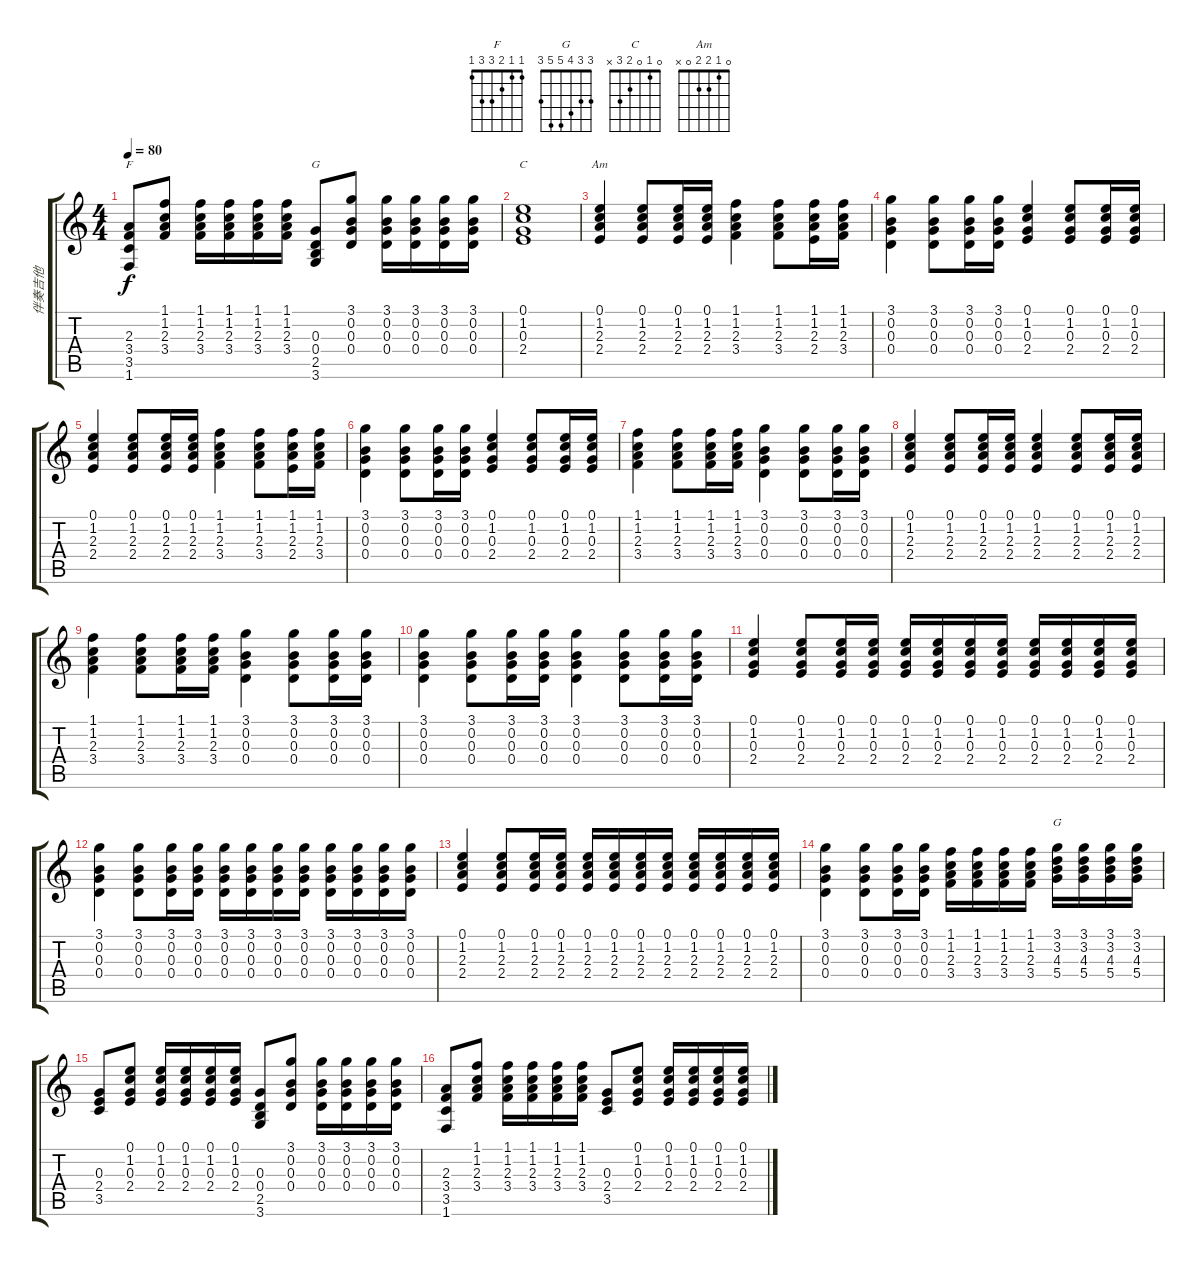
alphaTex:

\track ("伴奏吉他" "伴奏吉他") {instrument acousticguitarsteel}
\staff {score tabs}
\tuning (E4 B3 G3 D3 A2 E2) {hide}
\chord ("F" 1 1 2 3 3 1)
\chord ("G" 3 0 0 0 2 3)
\chord ("C" 0 1 0 2 3 x)
\chord ("Am" 0 1 2 2 0 x)
\chord ("G" 3 3 4 5 5 3)
\ts (4 4)
\tempo 80
\clef g2
\ks c
(2.3 3.4 3.5 1.6).8{ch "F" dy f} (1.1 1.2 2.3 3.4).8 (1.1 1.2 2.3 3.4).16 (1.1 1.2 2.3 3.4).16 (1.1 1.2 2.3 3.4).16 (1.1 1.2 2.3 3.4).16 (0.3 0.4 2.5 3.6).8{ch "G"} (3.1 0.2 0.3 0.4).8 (3.1 0.2 0.3 0.4).16 (3.1 0.2 0.3 0.4).16 (3.1 0.2 0.3 0.4).16 (3.1 0.2 0.3 0.4).16 |
(0.1 1.2 0.3 2.4).1{ch "C"} |
(0.1 1.2 2.3 2.4).4{ch "Am"} (0.1 1.2 2.3 2.4).8 (0.1 1.2 2.3 2.4).16 (0.1 1.2 2.3 2.4).16 (1.1 1.2 2.3 3.4).4 (1.1 1.2 2.3 3.4).8 (1.1 1.2 2.3 2.4).16 (1.1 1.2 2.3 3.4).16 |
(3.1 0.2 0.3 0.4).4 (3.1 0.2 0.3 0.4).8 (3.1 0.2 0.3 0.4).16 (3.1 0.2 0.3 0.4).16 (0.1 1.2 0.3 2.4).4 (0.1 1.2 0.3 2.4).8 (0.1 1.2 0.3 2.4).16 (0.1 1.2 0.3 2.4).16 |
(0.1 1.2 2.3 2.4).4 (0.1 1.2 2.3 2.4).8 (0.1 1.2 2.3 2.4).16 (0.1 1.2 2.3 2.4).16 (1.1 1.2 2.3 3.4).4 (1.1 1.2 2.3 3.4).8 (1.1 1.2 2.3 2.4).16 (1.1 1.2 2.3 3.4).16 |
(3.1 0.2 0.3 0.4).4 (3.1 0.2 0.3 0.4).8 (3.1 0.2 0.3 0.4).16 (3.1 0.2 0.3 0.4).16 (0.1 1.2 0.3 2.4).4 (0.1 1.2 0.3 2.4).8 (0.1 1.2 0.3 2.4).16 (0.1 1.2 0.3 2.4).16 |
(1.1 1.2 2.3 3.4).4 (1.1 1.2 2.3 3.4).8 (1.1 1.2 2.3 3.4).16 (1.1 1.2 2.3 3.4).16 (3.1 0.2 0.3 0.4).4 (3.1 0.2 0.3 0.4).8 (3.1 0.2 0.3 0.4).16 (3.1 0.2 0.3 0.4).16 |
(0.1 1.2 2.3 2.4).4 (0.1 1.2 2.3 2.4).8 (0.1 1.2 2.3 2.4).16 (0.1 1.2 2.3 2.4).16 (0.1 1.2 2.3 2.4).4 (0.1 1.2 2.3 2.4).8 (0.1 1.2 2.3 2.4).16 (0.1 1.2 2.3 2.4).16 |
(1.1 1.2 2.3 3.4).4 (1.1 1.2 2.3 3.4).8 (1.1 1.2 2.3 3.4).16 (1.1 1.2 2.3 3.4).16 (3.1 0.2 0.3 0.4).4 (3.1 0.2 0.3 0.4).8 (3.1 0.2 0.3 0.4).16 (3.1 0.2 0.3 0.4).16 |
(3.1 0.2 0.3 0.4).4 (3.1 0.2 0.3 0.4).8 (3.1 0.2 0.3 0.4).16 (3.1 0.2 0.3 0.4).16 (3.1 0.2 0.3 0.4).4 (3.1 0.2 0.3 0.4).8 (3.1 0.2 0.3 0.4).16 (3.1 0.2 0.3 0.4).16 |
(0.1 1.2 0.3 2.4).4 (0.1 1.2 0.3 2.4).8 (0.1 1.2 0.3 2.4).16 (0.1 1.2 0.3 2.4).16 (0.1 1.2 0.3 2.4).16 (0.1 1.2 0.3 2.4).16 (0.1 1.2 0.3 2.4).16 (0.1 1.2 0.3 2.4).16 (0.1 1.2 0.3 2.4).16 (0.1 1.2 0.3 2.4).16 (0.1 1.2 0.3 2.4).16 (0.1 1.2 0.3 2.4).16 |
(3.1 0.2 0.3 0.4).4 (3.1 0.2 0.3 0.4).8 (3.1 0.2 0.3 0.4).16 (3.1 0.2 0.3 0.4).16 (3.1 0.2 0.3 0.4).16 (3.1 0.2 0.3 0.4).16 (3.1 0.2 0.3 0.4).16 (3.1 0.2 0.3 0.4).16 (3.1 0.2 0.3 0.4).16 (3.1 0.2 0.3 0.4).16 (3.1 0.2 0.3 0.4).16 (3.1 0.2 0.3 0.4).16 |
(0.1 1.2 2.3 2.4).4 (0.1 1.2 2.3 2.4).8 (0.1 1.2 2.3 2.4).16 (0.1 1.2 2.3 2.4).16 (0.1 1.2 2.3 2.4).16 (0.1 1.2 2.3 2.4).16 (0.1 1.2 2.3 2.4).16 (0.1 1.2 2.3 2.4).16 (0.1 1.2 2.3 2.4).16 (0.1 1.2 2.3 2.4).16 (0.1 1.2 2.3 2.4).16 (0.1 1.2 2.3 2.4).16 |
(3.1 0.2 0.3 0.4).4 (3.1 0.2 0.3 0.4).8 (3.1 0.2 0.3 0.4).16 (3.1 0.2 0.3 0.4).16 (1.1 1.2 2.3 3.4).16 (1.1 1.2 2.3 3.4).16 (1.1 1.2 2.3 3.4).16 (1.1 1.2 2.3 3.4).16 (3.1 3.2 4.3 5.4).16{ch "G"} (3.1 3.2 4.3 5.4).16 (3.1 3.2 4.3 5.4).16 (3.1 3.2 4.3 5.4).16 |
(0.3 2.4 3.5).8 (0.1 1.2 0.3 2.4).8 (0.1 1.2 0.3 2.4).16 (0.1 1.2 0.3 2.4).16 (0.1 1.2 0.3 2.4).16 (0.1 1.2 0.3 2.4).16 (0.3 0.4 2.5 3.6).8 (3.1 0.2 0.3 0.4).8 (3.1 0.2 0.3 0.4).16 (3.1 0.2 0.3 0.4).16 (3.1 0.2 0.3 0.4).16 (3.1 0.2 0.3 0.4).16 |
(2.3 3.4 3.5 1.6).8 (1.1 1.2 2.3 3.4).8 (1.1 1.2 2.3 3.4).16 (1.1 1.2 2.3 3.4).16 (1.1 1.2 2.3 3.4).16 (1.1 1.2 2.3 3.4).16 (0.3 2.4 3.5).8 (0.1 1.2 0.3 2.4).8 (0.1 1.2 0.3 2.4).16 (0.1 1.2 0.3 2.4).16 (0.1 1.2 0.3 2.4).16 (0.1 1.2 0.3 2.4).16
